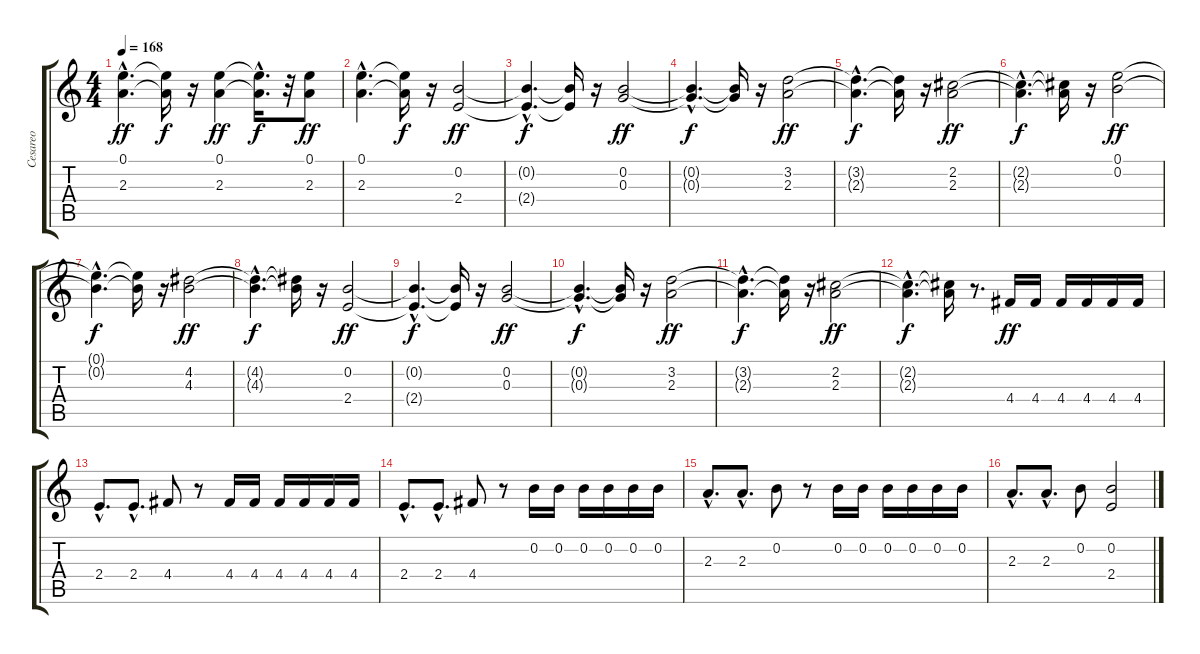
\track ("Cesareo" "Cesareo") {instrument overdrivenguitar}
\staff {score tabs}
\tuning (E4 B3 G3 D3 A2 E2) {hide}
\ts (4 4)
\tempo 168
\clef g2
\ks c
(0.1{hac} 2.3{hac}).4{d dy ff} (0.1{t} 2.3{t}).16{dy f} r.16 (0.1 2.3).4{dy ff} (0.1{hac t} 2.3{hac t}).16{d dy f} r.32 (0.1 2.3).8{dy ff} |
(0.1{hac} 2.3{hac}).4{d} (0.1{t} 2.3{t}).16{dy f} r.16 (0.2 2.4).2{dy ff} |
(0.2{hac t} 2.4{hac t}).4{d dy f} (0.2{t} 2.4{t}).16 r.16 (0.2 0.3).2{dy ff} |
(0.2{hac t} 0.3{hac t}).4{d dy f} (0.2{t} 0.3{t}).16 r.16 (3.2 2.3).2{dy ff} |
(3.2{hac t} 2.3{hac t}).4{d dy f} (3.2{t} 2.3{t}).16 r.16 (2.2 2.3).2{dy ff} |
(2.2{hac t} 2.3{hac t}).4{d dy f} (2.2{t} 2.3{t}).16 r.16 (0.1 0.2).2{dy ff} |
(0.1{hac t} 0.2{hac t}).4{d dy f} (0.1{t} 0.2{t}).16 r.16 (4.2 4.3).2{dy ff} |
(4.2{hac t} 4.3{hac t}).4{d dy f} (4.2{t} 4.3{t}).16 r.16 (0.2 2.4).2{dy ff} |
(0.2{hac t} 2.4{hac t}).4{d dy f} (0.2{t} 2.4{t}).16 r.16 (0.2 0.3).2{dy ff} |
(0.2{hac t} 0.3{hac t}).4{d dy f} (0.2{t} 0.3{t}).16 r.16 (3.2 2.3).2{dy ff} |
(3.2{hac t} 2.3{hac t}).4{d dy f} (3.2{t} 2.3{t}).16 r.16 (2.2 2.3).2{dy ff} |
(2.2{hac t} 2.3{hac t}).4{d dy f} (2.2{t} 2.3{t}).16 r.8{d} 4.4.16{dy ff} 4.4.16 4.4.16 4.4.16 4.4.16 4.4.16 |
2.4{hac}.8{d} 2.4{hac}.8{d} 4.4.8 r.8 4.4.16 4.4.16 4.4.16 4.4.16 4.4.16 4.4.16 |
2.4{hac}.8{d} 2.4{hac}.8{d} 4.4.8 r.8 0.2.16 0.2.16 0.2.16 0.2.16 0.2.16 0.2.16 |
2.3{hac}.8{d} 2.3{hac}.8{d} 0.2.8 r.8 0.2.16 0.2.16 0.2.16 0.2.16 0.2.16 0.2.16 |
2.3{hac}.8{d} 2.3{hac}.8{d} 0.2.8 (0.2 2.4).2
